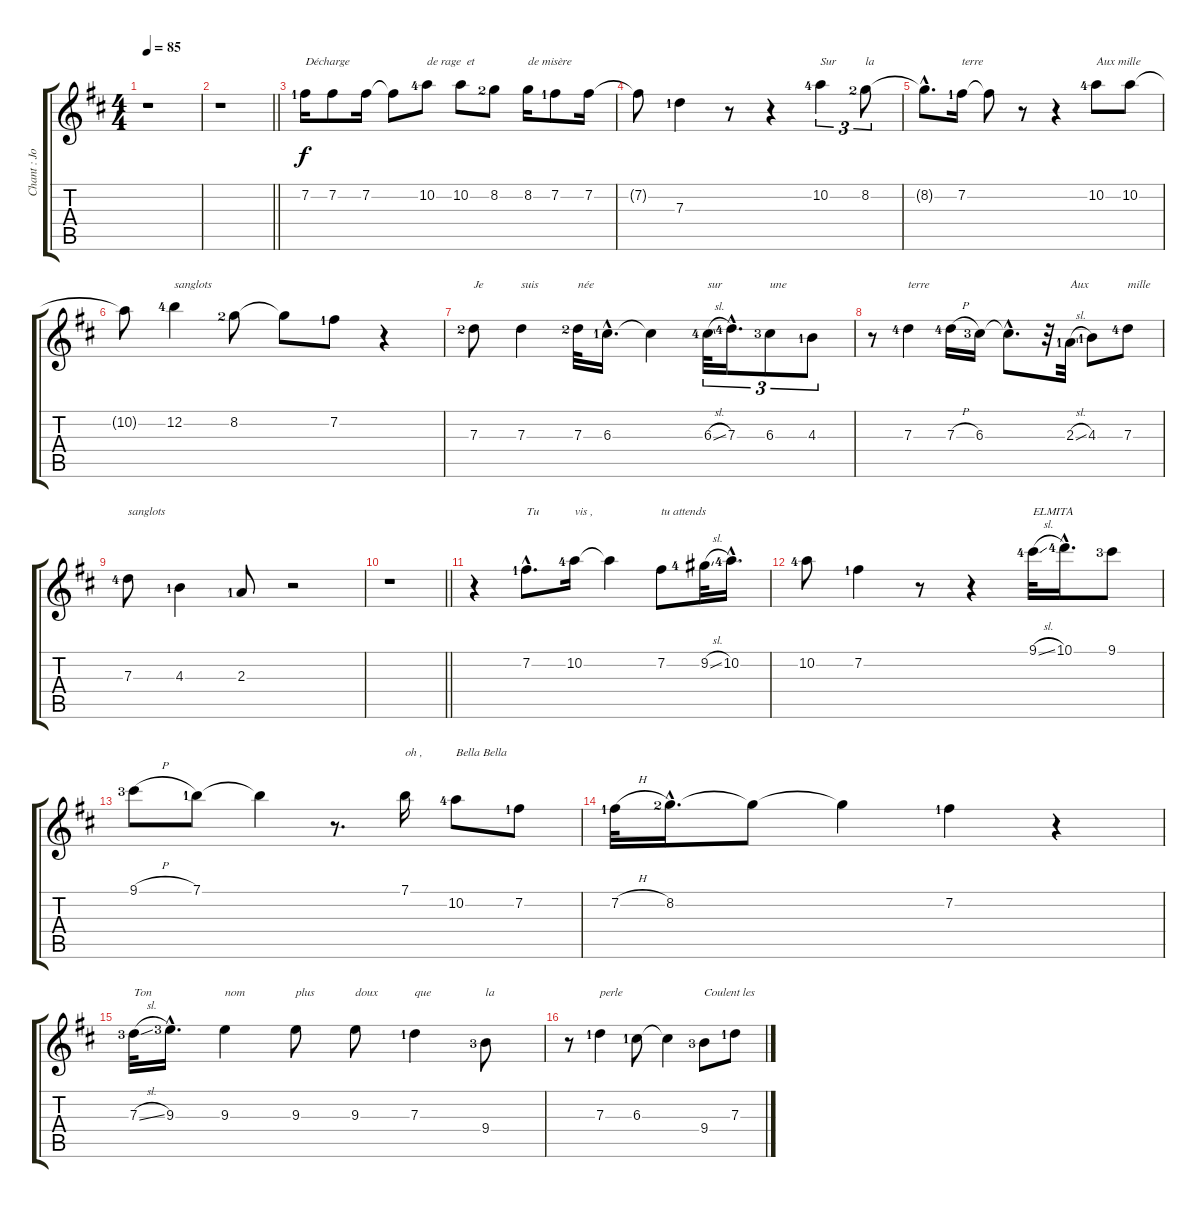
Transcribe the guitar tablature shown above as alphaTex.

\track ("Chant : Jorane" "Chant : Jo") {instrument electricguitarjazz}
\staff {score tabs}
\tuning (E4 B3 G3 D3 A2 E2) {hide}
\ts (4 4)
\tempo 85
\clef g2
\ks bminor
r.1{dy f} |
\barLineRight lightlight
r.1 |
7.2{lf 2}.16{txt "Décharge " volume 13} 7.2.8 7.2.16 7.2{t}.8 10.2{lf 5}.8{txt "de rage  et"} 10.2.8 8.2{lf 3}.8 8.2.16{txt "de misère"} 7.2{lf 2}.8 7.2.16 |
7.2{t}.8 7.3{lf 2}.4 r.8 r.4 10.2{lf 5}.4{tu (3 2) txt "Sur "} 8.2{lf 3}.8{tu (3 2) txt "la"} |
8.2{hac t}.8{d} 7.2{lf 2}.16{txt "terre"} 7.2{t}.8 r.8 r.4 10.2{lf 5}.8{txt "Aux mille "} 10.2.8 |
10.2{t}.8 12.2{lf 5}.4{txt "sanglots"} 8.2{lf 3}.8 8.2{t}.8 7.2{lf 2}.8 r.4 |
7.3{lf 3}.8{txt "Je"} 7.3.4{txt "suis"} 7.3{lf 3}.32{txt "née"} 6.3{hac lf 2}.16{d} 6.3{t}.4 6.3{sl lf 5}.32{tu (3 2) txt "sur"} 7.3{hac lf 5}.16{d tu (3 2)} 6.3{lf 4}.8{tu (3 2) txt "une"} 4.3{lf 2}.8{tu (3 2)} |
r.8 7.3{lf 5}.4{txt "terre"} 7.3{h lf 5}.16 6.3{lf 4}.16 6.3{hac t}.8{d} r.32 2.3{sl lf 2}.32{txt "Aux"} 4.3{lf 2}.8 7.3{lf 5}.8{txt "mille"} |
7.3{lf 5}.8{txt "sanglots"} 4.3{lf 2}.4 2.3{lf 2}.8 r.2 |
\barLineRight lightlight
r.1 |
r.4{volume 14} 7.2{hac lf 2}.8{d txt "Tu"} 10.2{lf 5}.16{txt "vis ,"} 10.2{t}.4 7.2.8{txt "tu attends"} 9.2{sl lf 5}.32 10.2{hac lf 5}.16{d} |
10.2{lf 5}.8 7.2{lf 2}.4 r.8 r.4 9.1{sl lf 5}.32{txt "ELMITA"} 10.1{hac lf 5}.16{d} 9.1{lf 4}.8 |
9.1{h lf 4}.8 7.1{lf 2}.8 7.1{t}.4 r.8{d} 7.1.16{txt "oh , "} 10.2{lf 5}.8{txt "Bella Bella"} 7.2{lf 2}.8 |
7.2{h lf 2}.32 8.2{hac lf 3}.16{d} 8.2{t}.8 8.2{t}.4 7.2{lf 2}.4 r.4 |
7.3{sl lf 4}.32{txt "Ton" volume 15} 9.3{hac lf 4}.16{d} 9.3.4{txt "nom"} 9.3.8{txt "plus"} 9.3.8{txt "doux"} 7.3{lf 2}.4{txt "que"} 9.4{lf 4}.8{txt "la"} |
r.8 7.3{lf 2}.4{txt "perle"} 6.3{lf 2}.8 6.3{t}.4 9.4{lf 4}.8{txt "Coulent les"} 7.3{lf 2}.8
